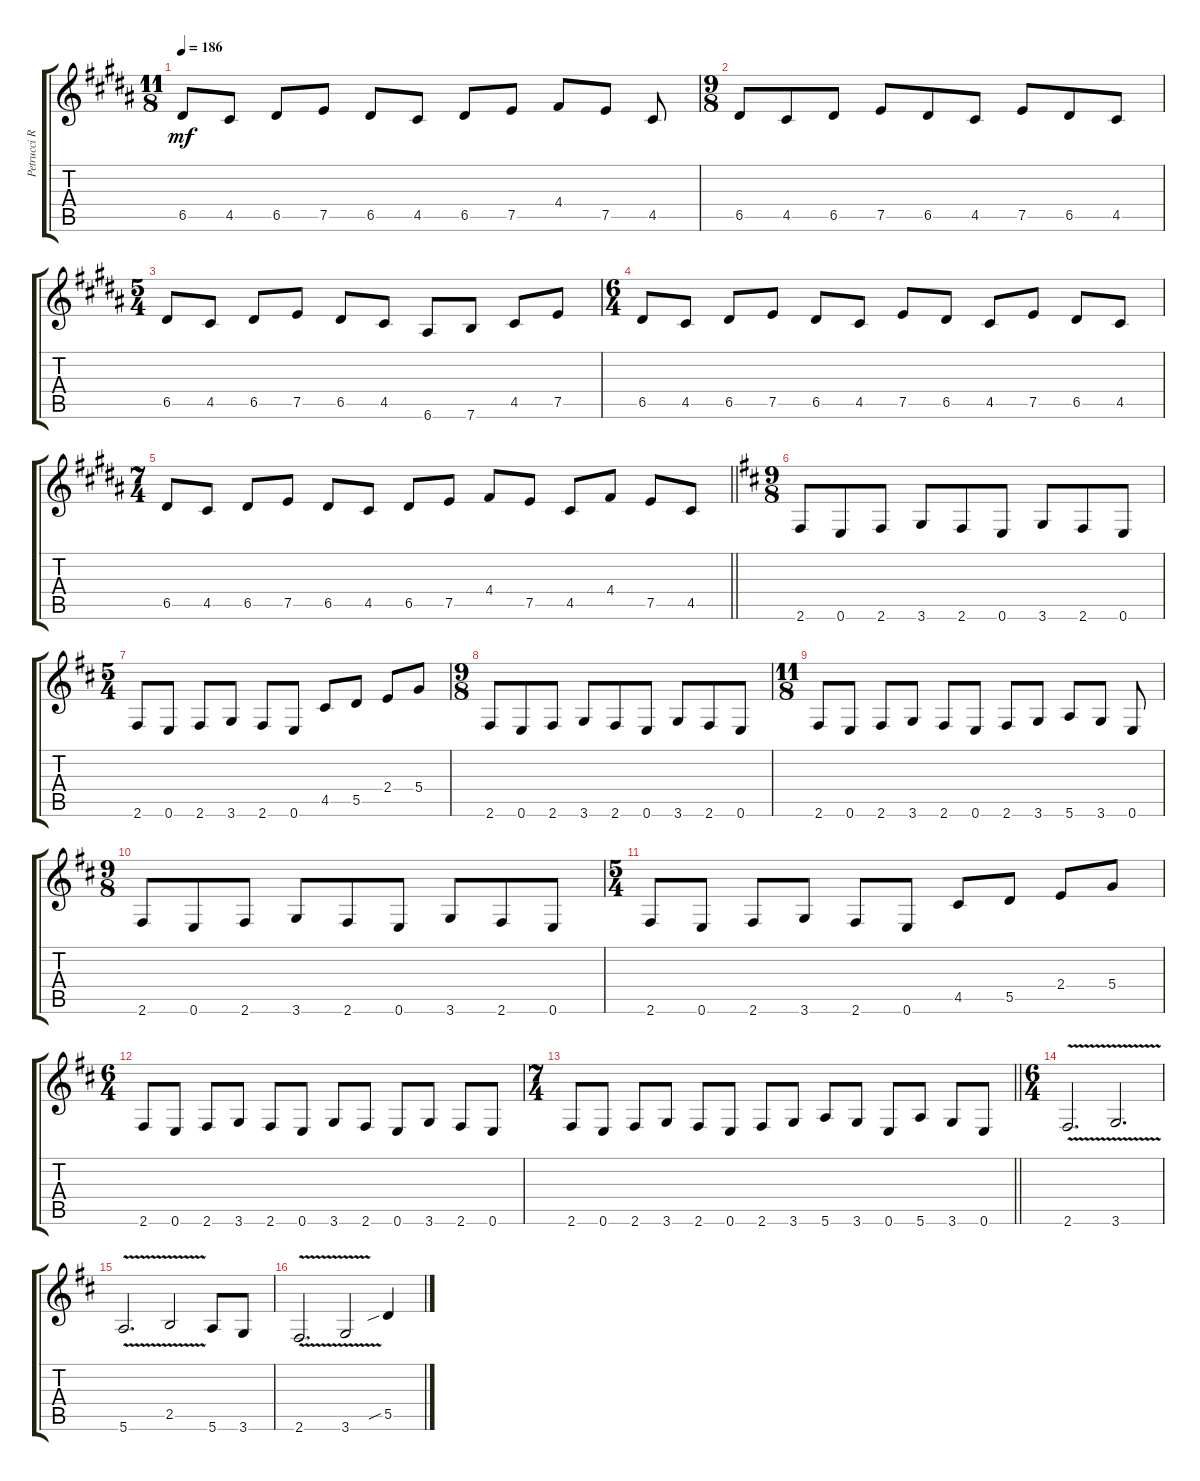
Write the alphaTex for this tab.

\track ("Petrucci Right" "Petrucci R") {instrument distortionguitar}
\staff {score tabs}
\tuning (E4 B3 G3 D3 A2 E2) {hide}
\ts (11 8)
\tempo 186
\clef g2
\ks b
6.5.8{dy mf} 4.5.8 6.5.8 7.5.8 6.5.8 4.5.8 6.5.8 7.5.8 4.4.8 7.5.8 4.5.8 |
\ts (9 8)
6.5.8 4.5.8 6.5.8 7.5.8 6.5.8 4.5.8 7.5.8 6.5.8 4.5.8 |
\ts (5 4)
6.5.8 4.5.8 6.5.8 7.5.8 6.5.8 4.5.8 6.6.8 7.6.8 4.5.8 7.5.8 |
\ts (6 4)
6.5.8 4.5.8 6.5.8 7.5.8 6.5.8 4.5.8 7.5.8 6.5.8 4.5.8 7.5.8 6.5.8 4.5.8 |
\ts (7 4)
\barLineRight lightlight
6.5.8 4.5.8 6.5.8 7.5.8 6.5.8 4.5.8 6.5.8 7.5.8 4.4.8 7.5.8 4.5.8 4.4.8 7.5.8 4.5.8 |
\ts (9 8)
\ks d
2.6.8 0.6.8 2.6.8 3.6.8 2.6.8 0.6.8 3.6.8 2.6.8 0.6.8 |
\ts (5 4)
2.6.8 0.6.8 2.6.8 3.6.8 2.6.8 0.6.8 4.5.8 5.5.8 2.4.8 5.4.8 |
\ts (9 8)
2.6.8 0.6.8 2.6.8 3.6.8 2.6.8 0.6.8 3.6.8 2.6.8 0.6.8 |
\ts (11 8)
2.6.8 0.6.8 2.6.8 3.6.8 2.6.8 0.6.8 2.6.8 3.6.8 5.6.8 3.6.8 0.6.8 |
\ts (9 8)
2.6.8 0.6.8 2.6.8 3.6.8 2.6.8 0.6.8 3.6.8 2.6.8 0.6.8 |
\ts (5 4)
2.6.8 0.6.8 2.6.8 3.6.8 2.6.8 0.6.8 4.5.8 5.5.8 2.4.8 5.4.8 |
\ts (6 4)
2.6.8 0.6.8 2.6.8 3.6.8 2.6.8 0.6.8 3.6.8 2.6.8 0.6.8 3.6.8 2.6.8 0.6.8 |
\ts (7 4)
\barLineRight lightlight
2.6.8 0.6.8 2.6.8 3.6.8 2.6.8 0.6.8 2.6.8 3.6.8 5.6.8 3.6.8 0.6.8 5.6.8 3.6.8 0.6.8 |
\ts (6 4)
2.6{v}.2{d} 3.6{v}.2{d} |
5.6{v}.2{d} 2.5{v}.2 5.6.8 3.6.8 |
2.6{v}.2{d} 3.6{v}.2 5.5{sib}.4
